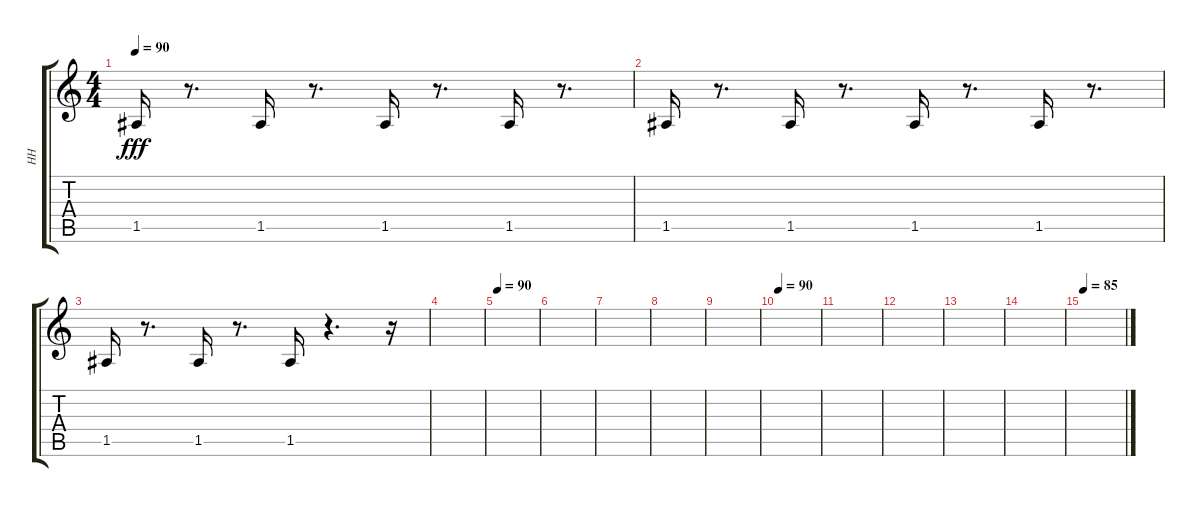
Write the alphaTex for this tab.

\track ("HH" "HH") {instrument acousticguitarsteel}
\staff {score tabs}
\tuning (E4 B3 G3 D3 A2 E2) {hide}
\ts (4 4)
\tempo 90
\clef g2
\ks c
1.5.16{dy fff} r.8{d} 1.5.16 r.8{d} 1.5.16 r.8{d} 1.5.16 r.8{d} |
1.5.16 r.8{d} 1.5.16 r.8{d} 1.5.16 r.8{d} 1.5.16 r.8{d} |
1.5.16 r.8{d} 1.5.16 r.8{d} 1.5.16 r.4{d} r.16 |
|
\tempo 90
|
|
|
|
|
\tempo 90
|
|
|
|
|
\tempo 85
